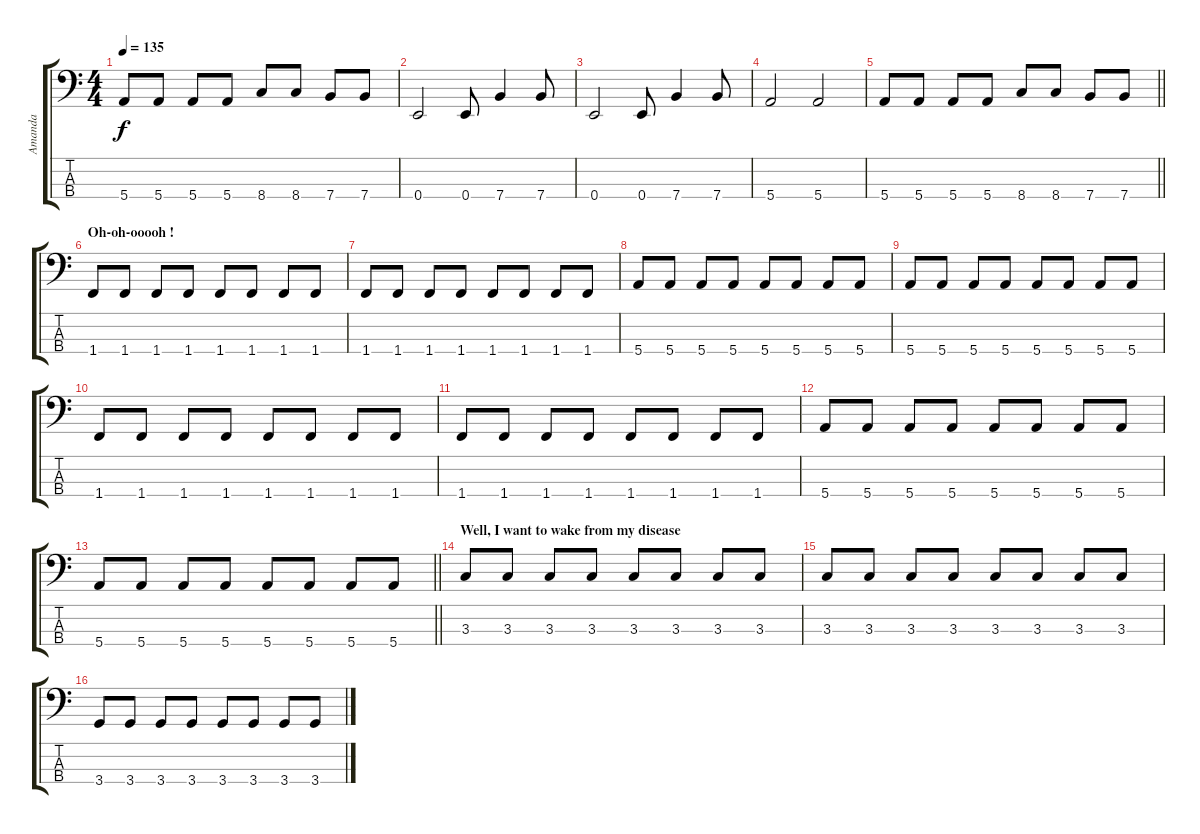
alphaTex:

\track ("Amanda" "Amanda") {instrument electricbassfinger}
\staff {score tabs}
\tuning (G2 D2 A1 E1) {hide}
\ts (4 4)
\tempo 135
\clef f4
\ks c
5.4.8{dy f} 5.4.8 5.4.8 5.4.8 8.4.8 8.4.8 7.4.8 7.4.8 |
0.4.2 0.4.8 7.4.4 7.4.8 |
0.4.2 0.4.8 7.4.4 7.4.8 |
5.4.2 5.4.2 |
\barLineRight lightlight
5.4.8 5.4.8 5.4.8 5.4.8 8.4.8 8.4.8 7.4.8 7.4.8 |
\section ("" "Oh-oh-ooooh !")
1.4.8 1.4.8 1.4.8 1.4.8 1.4.8 1.4.8 1.4.8 1.4.8 |
1.4.8 1.4.8 1.4.8 1.4.8 1.4.8 1.4.8 1.4.8 1.4.8 |
5.4.8 5.4.8 5.4.8 5.4.8 5.4.8 5.4.8 5.4.8 5.4.8 |
5.4.8 5.4.8 5.4.8 5.4.8 5.4.8 5.4.8 5.4.8 5.4.8 |
1.4.8 1.4.8 1.4.8 1.4.8 1.4.8 1.4.8 1.4.8 1.4.8 |
1.4.8 1.4.8 1.4.8 1.4.8 1.4.8 1.4.8 1.4.8 1.4.8 |
5.4.8 5.4.8 5.4.8 5.4.8 5.4.8 5.4.8 5.4.8 5.4.8 |
\barLineRight lightlight
5.4.8 5.4.8 5.4.8 5.4.8 5.4.8 5.4.8 5.4.8 5.4.8 |
\section ("" "Well, I want to wake from my disease")
3.3.8 3.3.8 3.3.8 3.3.8 3.3.8 3.3.8 3.3.8 3.3.8 |
3.3.8 3.3.8 3.3.8 3.3.8 3.3.8 3.3.8 3.3.8 3.3.8 |
3.4.8 3.4.8 3.4.8 3.4.8 3.4.8 3.4.8 3.4.8 3.4.8
